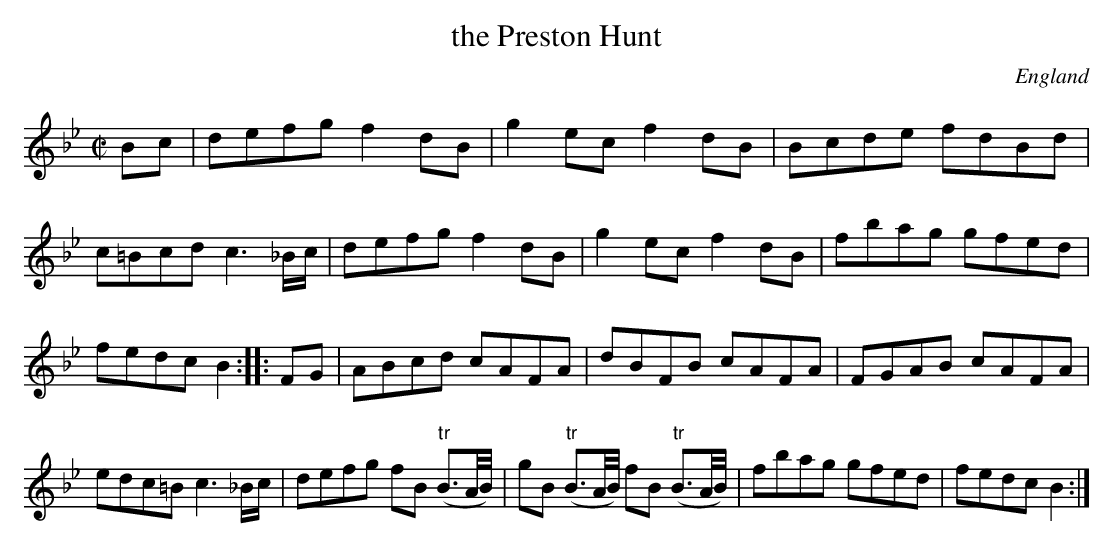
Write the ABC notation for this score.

X:1
T:the Preston Hunt
M:C|
O:England
K:Bb
Bc|\
defg f2dB| g2ec f2dB| Bcde fdBd| c=Bcd c3_B/c/|\
defg f2dB| g2ec f2dB| fbag gfed| fedc B2::\
FG|\
ABcd cAFA| dBFB cAFA| FGAB cAFA| edc=B c3_B/c/|\
defg fB "tr"(B3/A//B//)| gB "tr"(B3/A//B//) fB "tr"(B3/A//B//)|\
fbag gfed| fedc B2:|
